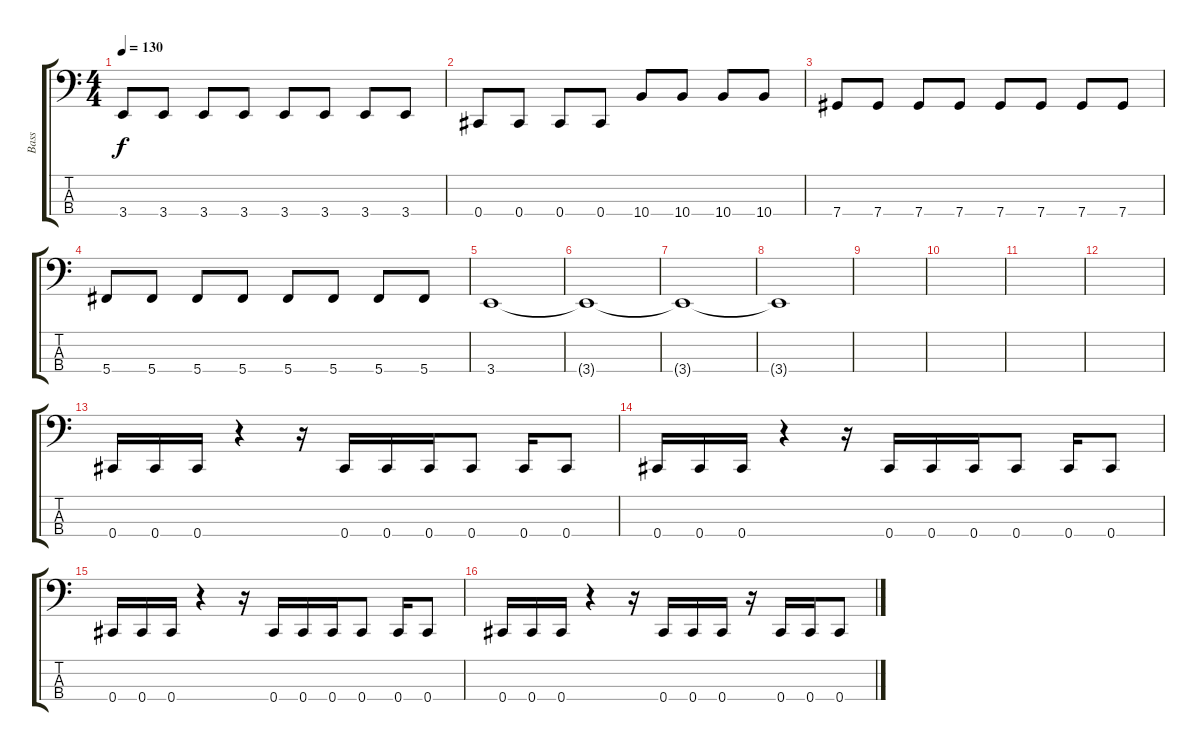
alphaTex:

\track ("Bass" "Bass") {instrument electricbasspick}
\staff {score tabs}
\tuning (Gb2 Db2 Ab1 Db1) {hide}
\ts (4 4)
\tempo 130
\clef f4
\ks c
3.4.8{dy f} 3.4.8 3.4.8 3.4.8 3.4.8 3.4.8 3.4.8 3.4.8 |
0.4.8 0.4.8 0.4.8 0.4.8 10.4.8 10.4.8 10.4.8 10.4.8 |
7.4.8 7.4.8 7.4.8 7.4.8 7.4.8 7.4.8 7.4.8 7.4.8 |
5.4.8 5.4.8 5.4.8 5.4.8 5.4.8 5.4.8 5.4.8 5.4.8 |
3.4.1 |
3.4{t}.1 |
3.4{t}.1 |
3.4{t}.1 |
|
|
|
|
0.4.16 0.4.16 0.4.16 r.4 r.16 0.4.16 0.4.16 0.4.16 0.4.8 0.4.16 0.4.8 |
0.4.16 0.4.16 0.4.16 r.4 r.16 0.4.16 0.4.16 0.4.16 0.4.8 0.4.16 0.4.8 |
0.4.16 0.4.16 0.4.16 r.4 r.16 0.4.16 0.4.16 0.4.16 0.4.8 0.4.16 0.4.8 |
0.4.16 0.4.16 0.4.16 r.4 r.16 0.4.16 0.4.16 0.4.16 r.16 0.4.16 0.4.16 0.4.8
